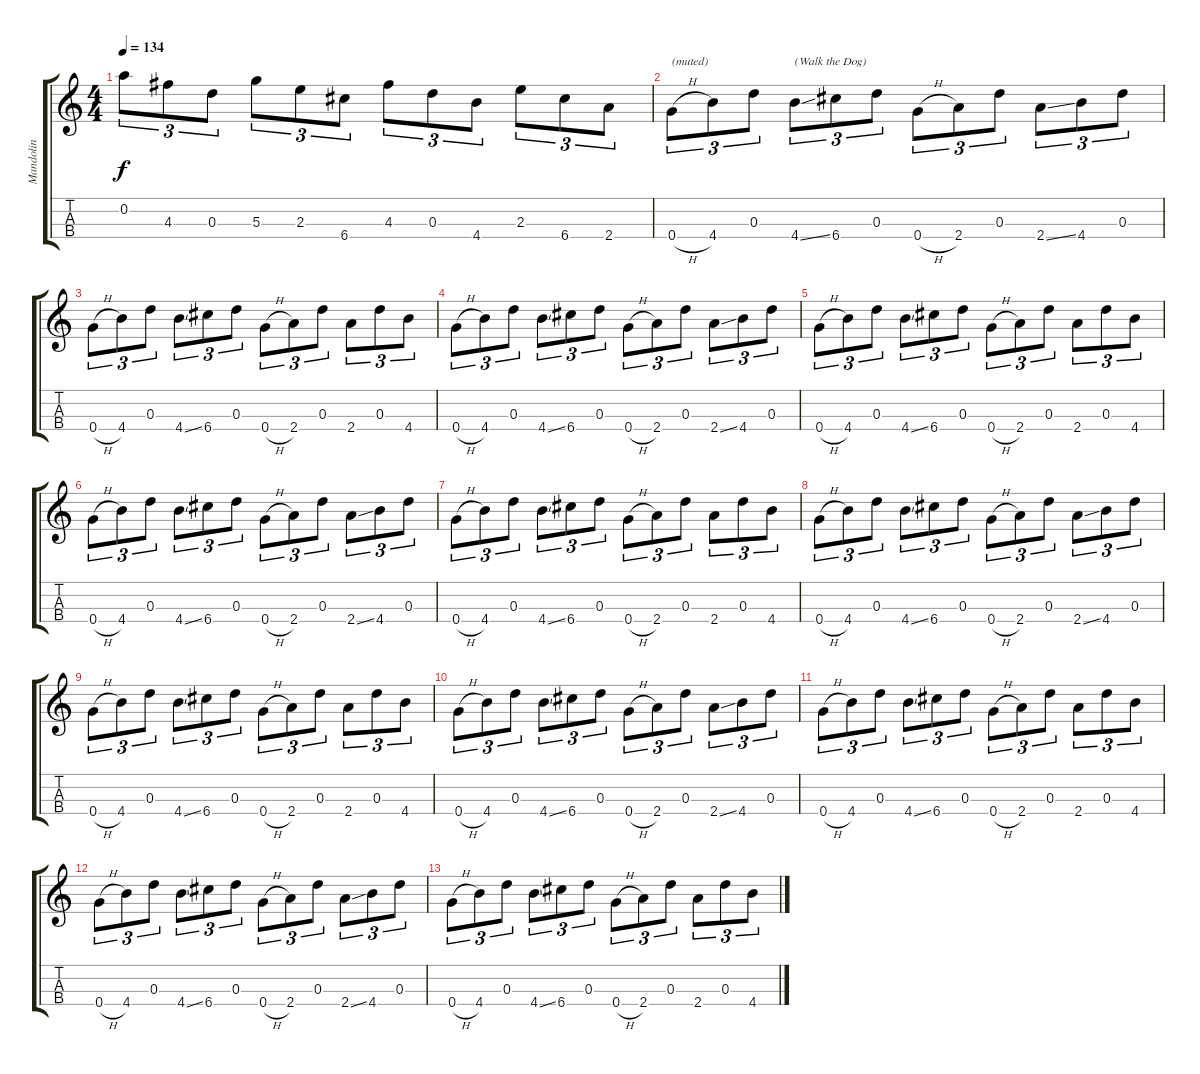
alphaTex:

\track ("Mandolin" "Mandolin") {instrument acousticguitarsteel}
\staff {score tabs}
\tuning (E5 A4 D4 G3) {hide}
\ts (4 4)
\tempo 134
\clef g2
\ks c
0.2.8{tu (3 2) dy f} 4.3.8{tu (3 2)} 0.3.8{tu (3 2)} 5.3.8{tu (3 2)} 2.3.8{tu (3 2)} 6.4.8{tu (3 2)} 4.3.8{tu (3 2)} 0.3.8{tu (3 2)} 4.4.8{tu (3 2)} 2.3.8{tu (3 2)} 6.4.8{tu (3 2)} 2.4.8{tu (3 2)} |
0.4{h}.8{tu (3 2) txt "(muted)" volume 16 instrument electricguitarmuted} 4.4.8{tu (3 2)} 0.3.8{tu (3 2)} 4.4{ss}.8{tu (3 2) txt "(Walk the Dog)"} 6.4.8{tu (3 2)} 0.3.8{tu (3 2)} 0.4{h}.8{tu (3 2)} 2.4.8{tu (3 2)} 0.3.8{tu (3 2)} 2.4{ss}.8{tu (3 2)} 4.4.8{tu (3 2)} 0.3.8{tu (3 2)} |
0.4{h}.8{tu (3 2)} 4.4.8{tu (3 2)} 0.3.8{tu (3 2)} 4.4{ss}.8{tu (3 2)} 6.4.8{tu (3 2)} 0.3.8{tu (3 2)} 0.4{h}.8{tu (3 2)} 2.4.8{tu (3 2)} 0.3.8{tu (3 2)} 2.4.8{tu (3 2)} 0.3.8{tu (3 2)} 4.4.8{tu (3 2)} |
0.4{h}.8{tu (3 2)} 4.4.8{tu (3 2)} 0.3.8{tu (3 2)} 4.4{ss}.8{tu (3 2)} 6.4.8{tu (3 2)} 0.3.8{tu (3 2)} 0.4{h}.8{tu (3 2)} 2.4.8{tu (3 2)} 0.3.8{tu (3 2)} 2.4{ss}.8{tu (3 2)} 4.4.8{tu (3 2)} 0.3.8{tu (3 2)} |
0.4{h}.8{tu (3 2)} 4.4.8{tu (3 2)} 0.3.8{tu (3 2)} 4.4{ss}.8{tu (3 2)} 6.4.8{tu (3 2)} 0.3.8{tu (3 2)} 0.4{h}.8{tu (3 2)} 2.4.8{tu (3 2)} 0.3.8{tu (3 2)} 2.4.8{tu (3 2)} 0.3.8{tu (3 2)} 4.4.8{tu (3 2)} |
0.4{h}.8{tu (3 2) volume 15} 4.4.8{tu (3 2)} 0.3.8{tu (3 2)} 4.4{ss}.8{tu (3 2)} 6.4.8{tu (3 2)} 0.3.8{tu (3 2)} 0.4{h}.8{tu (3 2)} 2.4.8{tu (3 2)} 0.3.8{tu (3 2)} 2.4{ss}.8{tu (3 2)} 4.4.8{tu (3 2)} 0.3.8{tu (3 2)} |
0.4{h}.8{tu (3 2)} 4.4.8{tu (3 2)} 0.3.8{tu (3 2)} 4.4{ss}.8{tu (3 2)} 6.4.8{tu (3 2)} 0.3.8{tu (3 2)} 0.4{h}.8{tu (3 2)} 2.4.8{tu (3 2)} 0.3.8{tu (3 2)} 2.4.8{tu (3 2)} 0.3.8{tu (3 2)} 4.4.8{tu (3 2)} |
0.4{h}.8{tu (3 2) volume 13} 4.4.8{tu (3 2)} 0.3.8{tu (3 2)} 4.4{ss}.8{tu (3 2)} 6.4.8{tu (3 2)} 0.3.8{tu (3 2)} 0.4{h}.8{tu (3 2)} 2.4.8{tu (3 2)} 0.3.8{tu (3 2)} 2.4{ss}.8{tu (3 2)} 4.4.8{tu (3 2)} 0.3.8{tu (3 2)} |
0.4{h}.8{tu (3 2)} 4.4.8{tu (3 2)} 0.3.8{tu (3 2)} 4.4{ss}.8{tu (3 2)} 6.4.8{tu (3 2)} 0.3.8{tu (3 2)} 0.4{h}.8{tu (3 2)} 2.4.8{tu (3 2)} 0.3.8{tu (3 2)} 2.4.8{tu (3 2)} 0.3.8{tu (3 2)} 4.4.8{tu (3 2)} |
0.4{h}.8{tu (3 2) volume 10} 4.4.8{tu (3 2)} 0.3.8{tu (3 2)} 4.4{ss}.8{tu (3 2)} 6.4.8{tu (3 2)} 0.3.8{tu (3 2)} 0.4{h}.8{tu (3 2)} 2.4.8{tu (3 2)} 0.3.8{tu (3 2)} 2.4{ss}.8{tu (3 2)} 4.4.8{tu (3 2)} 0.3.8{tu (3 2)} |
0.4{h}.8{tu (3 2)} 4.4.8{tu (3 2)} 0.3.8{tu (3 2)} 4.4{ss}.8{tu (3 2)} 6.4.8{tu (3 2)} 0.3.8{tu (3 2)} 0.4{h}.8{tu (3 2)} 2.4.8{tu (3 2)} 0.3.8{tu (3 2)} 2.4.8{tu (3 2)} 0.3.8{tu (3 2)} 4.4.8{tu (3 2)} |
0.4{h}.8{tu (3 2) volume 7} 4.4.8{tu (3 2)} 0.3.8{tu (3 2)} 4.4{ss}.8{tu (3 2)} 6.4.8{tu (3 2)} 0.3.8{tu (3 2)} 0.4{h}.8{tu (3 2)} 2.4.8{tu (3 2)} 0.3.8{tu (3 2)} 2.4{ss}.8{tu (3 2)} 4.4.8{tu (3 2)} 0.3.8{tu (3 2)} |
0.4{h}.8{tu (3 2) volume 3} 4.4.8{tu (3 2)} 0.3.8{tu (3 2)} 4.4{ss}.8{tu (3 2)} 6.4.8{tu (3 2)} 0.3.8{tu (3 2)} 0.4{h}.8{tu (3 2) volume 1} 2.4.8{tu (3 2)} 0.3.8{tu (3 2)} 2.4.8{tu (3 2)} 0.3.8{tu (3 2)} 4.4.8{tu (3 2)}
